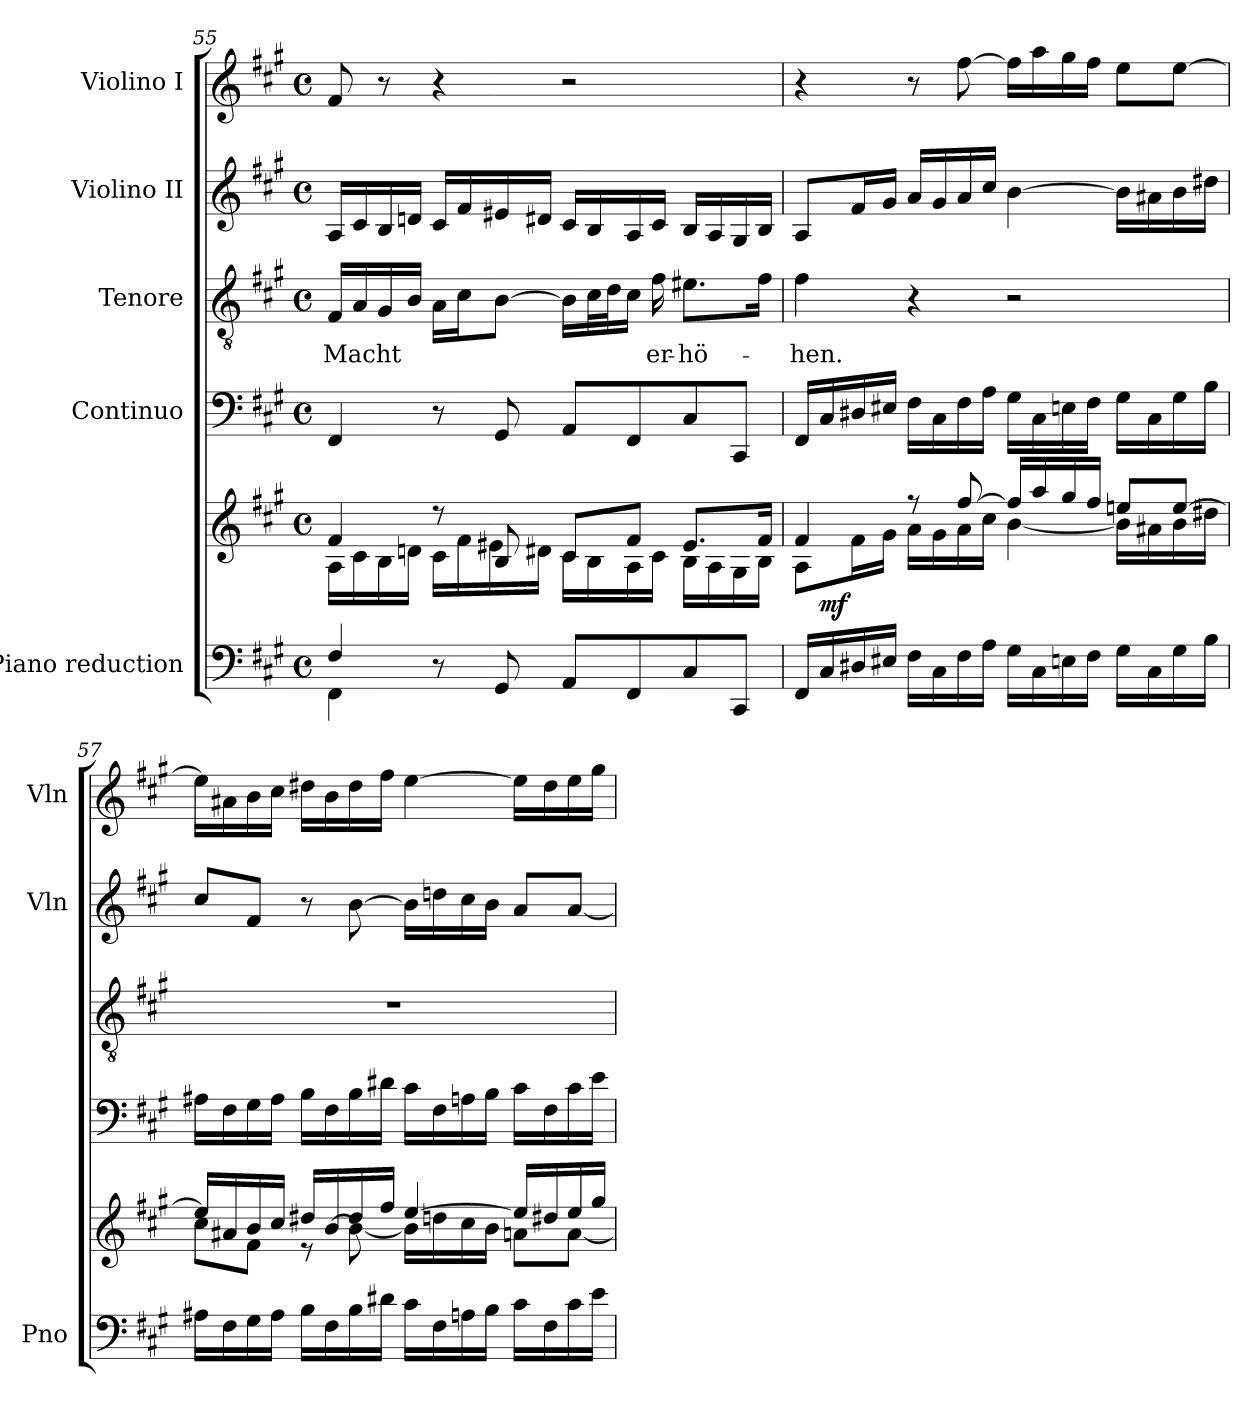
**kern	**kern	**dynam	**kern	**kern	**text	**kern	**kern
*part5	*part5	*part5	*part4	*part3	*part3	*part2	*part1
*staff6	*staff5	*staff5/6	*staff4	*staff3	*staff3	*staff2	*staff1
*I"Piano reduction	*	*	*I"Continuo	*I"Tenore	*	*I"Violino II	*I"Violino I
*I'Pno	*	*	*	*	*	*I'Vln	*I'Vln
*clefF4	*clefG2	*	*clefF4	*clefGv2	*	*clefG2	*clefG2
*k[f#c#g#]	*k[f#c#g#]	*	*k[f#c#g#]	*k[f#c#g#]	*	*k[f#c#g#]	*k[f#c#g#]
*M4/4	*M4/4	*	*M4/4	*M4/4	*	*M4/4	*M4/4
*met(c)	*met(c)	*	*met(c)	*met(c)	*	*met(c)	*met(c)
=55	=55	=55	=55	=55	=55	=55	=55
*^	*^	*	*	*	*	*	*
!	!	!	!	!	!	!	!LO:LY:b	!	!
4F#/	4FF#\	4f#/	16A\LL	.	4FF#/	16F#/LL	Macht	16A/LL	8f#/
.	.	.	16c#\	.	.	16A/	.	16c#/	.
.	.	.	16B\	.	.	16G#/	.	16B/	8r
.	.	.	16dn\JJ	.	.	16B/JJ	.	16dn/JJ	.
8r	8ryy	8r	16c#\LL	.	8r	16A\LL	.	16c#/LL	4r
.	.	.	16f#\	.	.	16c#\J	.	16f#/	.
8GG#/	8ryy	8B/	16e#X\	.	8GG#/	[8B\J	.	16e#X/	.
.	.	.	16d#X\JJ	.	.	.	.	16d#X/JJ	.
8AA/L	2ryy	8c#/L	16c#\LL	.	8AA/L	16B\LL]	.	16c#/LL	2r
.	.	.	16B\	.	.	32c#\L	.	16B/	.
.	.	.	.	.	.	32d\J	.	.	.
8FF#/	.	8f#/J	16A\	.	8FF#/	16c#\JJ	.	16A/	.
!	!	!	!	!	!	!	!LO:LY:b	!	!
.	.	.	16c#\JJ	.	.	16f#\	er-	16c#/JJ	.
!	!	!	!	!	!	!	!LO:LY:b	!	!
8C#/	.	8.e#/L	16B\LL	.	8C#/	8.e#X\L	-hö-	16B/LL	.
.	.	.	16A\	.	.	.	.	16A/	.
8CC#/J	.	.	16G#\	.	8CC#/J	.	.	16G#/	.
.	.	16f#/Jk	16B\JJ	.	.	16f#\Jk	.	16B/JJ	.
*v	*v	*	*	*	*	*	*	*	*
!!LO:LB:g=z
=56	=56	=56	=56	=56	=56	=56	=56	=56
!	!	!	!	!	!	!LO:LY:b	!	!
*	*	*^	*	*	*	*	*	*
16FF#/LL	4f#/	8A\L	16ryy	.	16FF#/LL	4f#\	-hen.	8A/L	4r
!	!	!	!	!LO:DY:b	!	!	!	!	!
16C#/	.	.	2...ryy	mf	16C#/	.	.	.	.
16D#X/	.	16f#\L	.	.	16D#X/	.	.	16f#/L	.
16E#X/JJ	.	16g#\JJ	.	.	16E#X/JJ	.	.	16g#/JJ	.
16F#\LL	8r	16a\LL	.	.	16F#\LL	4r	.	16a/LL	8r
16C#\	.	16g#\	.	.	16C#\	.	.	16g#/	.
16F#\	[8ff#/	16a\	.	.	16F#\	.	.	16a/	[8ff#\
16A\JJ	.	16cc#\JJ	.	.	16A\JJ	.	.	16cc#/JJ	.
16G#\LL	16ff#/LL]	[4b\	.	.	16G#\LL	2r	.	[4b\	16ff#\LL]
16C#\	16aa/	.	.	.	16C#\	.	.	.	16aa\
16En\	16gg#/	.	.	.	16En\	.	.	.	16gg#\
16F#\JJ	16ff#/JJ	.	.	.	16F#\JJ	.	.	.	16ff#\JJ
16G#\LL	8een/L	16b\LL]	.	.	16G#\LL	.	.	16b\LL]	8ee\L
16C#\	.	16a#X\	.	.	16C#\	.	.	16a#X\	.
16G#\	[8ee/J	16b\	.	.	16G#\	.	.	16b\	[8ee\J
16B\JJ	.	16dd#X\JJ	.	.	16B\JJ	.	.	16dd#X\JJ	.
*	*	*v	*v	*	*	*	*	*	*
=57	=57	=57	=57	=57	=57	=57	=57	=57
16A#X\LL	16ee/LL]	8cc#\L	.	16A#X\LL	1r	.	8cc#/L	16ee\LL]
16F#\	16a#X/	.	.	16F#\	.	.	.	16a#X\
16G#\	16b/	8f#\J	.	16G#\	.	.	8f#/J	16b\
16A#\JJ	16cc#/JJ	.	.	16A#\JJ	.	.	.	16cc#\JJ
16B\LL	16dd#X/LL	8r	.	16B\LL	.	.	8r	16dd#X\LL
16F#\	[16b/	.	.	16F#\	.	.	.	16b\
16B\	16dd#/	8b\_	.	16B\	.	.	[8b\	16dd#\
16d#X\JJ	16ff#/JJ	.	.	16d#X\JJ	.	.	.	16ff#\JJ
16c#\LL	[4ee/	16b\LL]	.	16c#\LL	.	.	16b\LL]	[4ee\
16F#\	.	16ddn\	.	16F#\	.	.	16ddn\	.
16An\	.	16cc#\	.	16An\	.	.	16cc#\	.
16B\JJ	.	16b\JJ	.	16B\JJ	.	.	16b\JJ	.
16c#\LL	16ee/LL]	8an\L	.	16c#\LL	.	.	8a/L	16ee\LL]
16F#\	16dd#X/	.	.	16F#\	.	.	.	16dd#\
16c#\	16ee/	[8a\J	.	16c#\	.	.	[8a/J	16ee\
16e\JJ	16gg#/JJ	.	.	16e\JJ	.	.	.	16gg#\JJ
*	*v	*v	*	*	*	*	*	*
=	=	=	=	=	=	=	=
*-	*-	*-	*-	*-	*-	*-	*-
